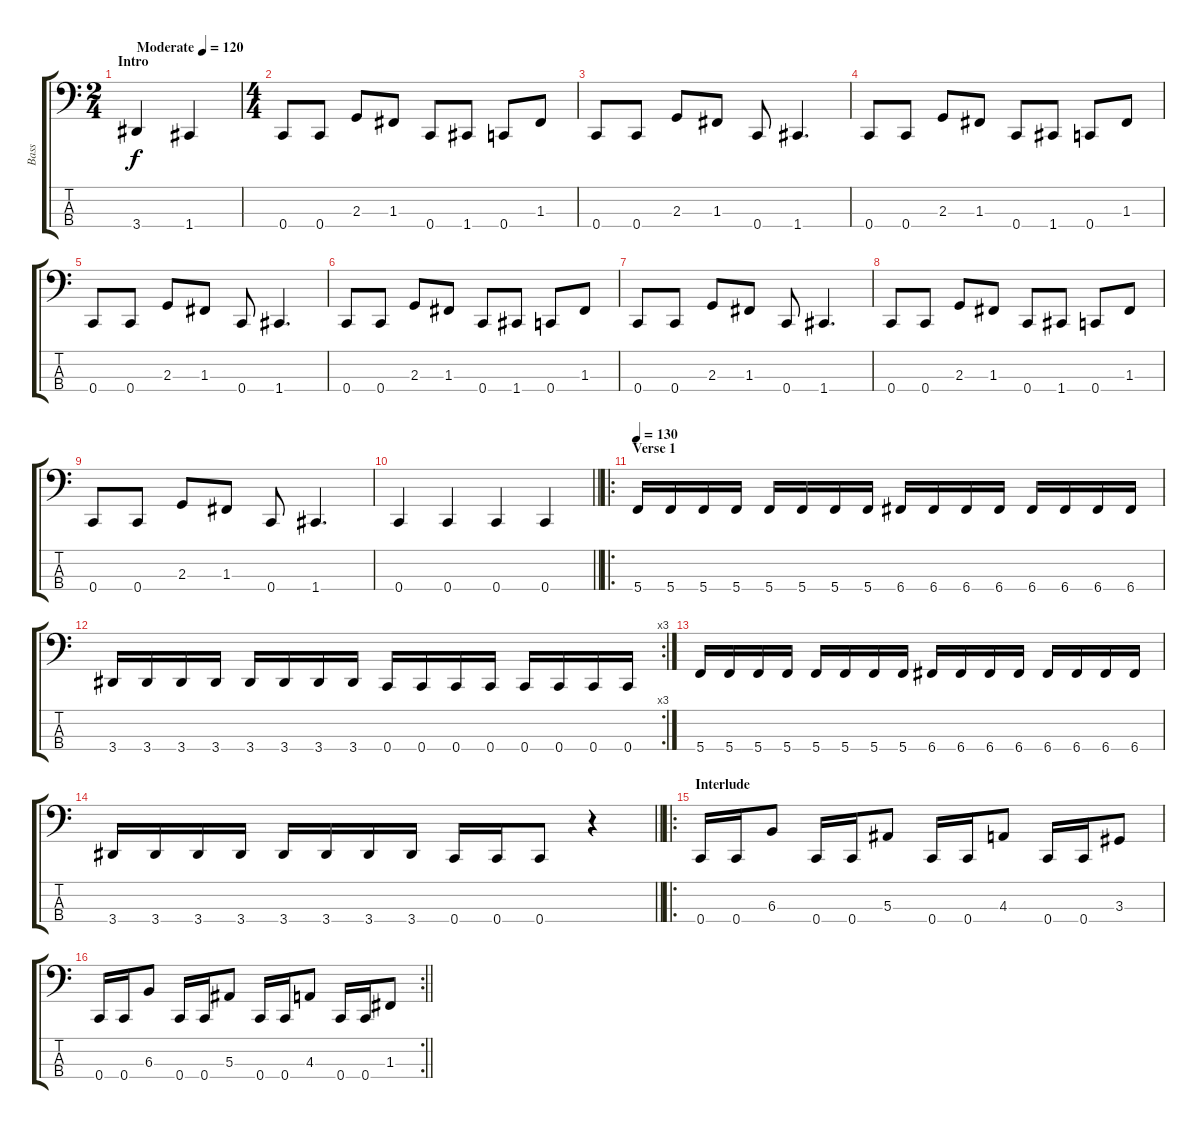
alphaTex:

\track ("Bass" "Bass") {instrument electricbassfinger}
\staff {score tabs}
\tuning (Eb2 Bb1 F1 C1) {hide}
\ts (2 4)
\section ("" "Intro")
\tempo (120 "Moderate")
\clef f4
\ks c
3.4.4{dy f instrument electricbassfinger} 1.4.4 |
\ts (4 4)
0.4.8 0.4.8 2.3.8 1.3.8 0.4.8 1.4.8 0.4.8 1.3.8 |
0.4.8 0.4.8 2.3.8 1.3.8 0.4.8 1.4.4{d} |
0.4.8 0.4.8 2.3.8 1.3.8 0.4.8 1.4.8 0.4.8 1.3.8 |
0.4.8 0.4.8 2.3.8 1.3.8 0.4.8 1.4.4{d} |
0.4.8 0.4.8 2.3.8 1.3.8 0.4.8 1.4.8 0.4.8 1.3.8 |
0.4.8 0.4.8 2.3.8 1.3.8 0.4.8 1.4.4{d} |
0.4.8 0.4.8 2.3.8 1.3.8 0.4.8 1.4.8 0.4.8 1.3.8 |
0.4.8 0.4.8 2.3.8 1.3.8 0.4.8 1.4.4{d} |
\barLineRight lightlight
0.4.4 0.4.4 0.4.4 0.4.4 |
\ro
\section ("" "Verse 1")
\tempo 130
5.4.16 5.4.16 5.4.16 5.4.16 5.4.16 5.4.16 5.4.16 5.4.16 6.4.16 6.4.16 6.4.16 6.4.16 6.4.16 6.4.16 6.4.16 6.4.16 |
\rc 3
3.4.16 3.4.16 3.4.16 3.4.16 3.4.16 3.4.16 3.4.16 3.4.16 0.4.16 0.4.16 0.4.16 0.4.16 0.4.16 0.4.16 0.4.16 0.4.16 |
5.4.16 5.4.16 5.4.16 5.4.16 5.4.16 5.4.16 5.4.16 5.4.16 6.4.16 6.4.16 6.4.16 6.4.16 6.4.16 6.4.16 6.4.16 6.4.16 |
\barLineRight lightlight
3.4.16 3.4.16 3.4.16 3.4.16 3.4.16 3.4.16 3.4.16 3.4.16 0.4.16 0.4.16 0.4.8 r.4 |
\ro
\section ("" "Interlude")
0.4.16 0.4.16 6.3.8 0.4.16 0.4.16 5.3.8 0.4.16 0.4.16 4.3.8 0.4.16 0.4.16 3.3.8 |
\rc 2
\barLineRight lightlight
0.4.16 0.4.16 6.3.8 0.4.16 0.4.16 5.3.8 0.4.16 0.4.16 4.3.8 0.4.16 0.4.16 1.3.8
